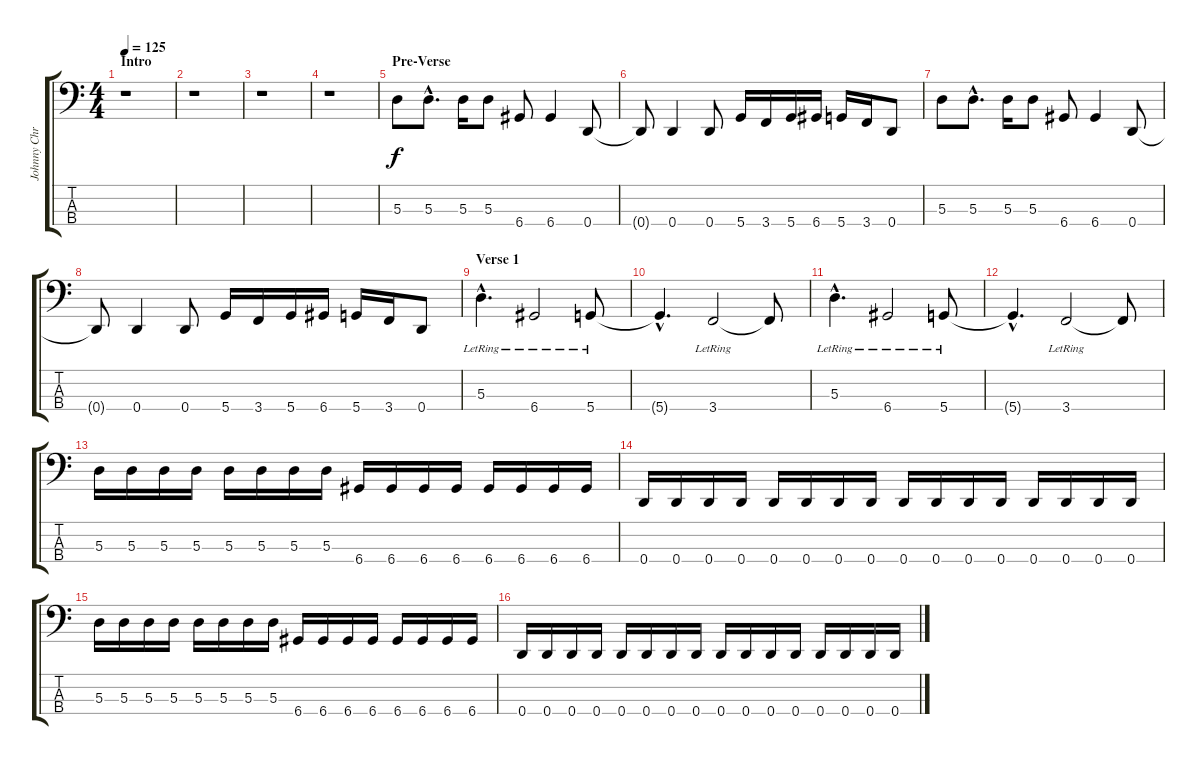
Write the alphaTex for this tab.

\track ("Johnny Christ" "Johnny Chr") {instrument electricbasspick}
\staff {score tabs}
\tuning (G2 D2 A1 D1) {hide}
\ts (4 4)
\section ("" "Intro")
\tempo 125
\clef f4
\ks c
r.1{dy f instrument electricbasspick} |
r.1 |
r.1 |
r.1 |
\section ("" "Pre-Verse")
5.3.8 5.3{hac}.8{d} 5.3.16 5.3.8 6.4.8 6.4.4 0.4.8 |
0.4{t}.8 0.4.4 0.4.8 5.4.16 3.4.16 5.4.16 6.4.16 5.4.16 3.4.16 0.4.8 |
5.3.8 5.3{hac}.8{d} 5.3.16 5.3.8 6.4.8 6.4.4 0.4.8 |
0.4{t}.8 0.4.4 0.4.8 5.4.16 3.4.16 5.4.16 6.4.16 5.4.16 3.4.16 0.4.8 |
\section ("" "Verse 1")
5.3{hac lr}.4{d} 6.4{lr}.2 5.4{lr}.8 |
5.4{hac t}.4{d} 3.4{lr}.2 3.4{t}.8 |
5.3{hac lr}.4{d} 6.4{lr}.2 5.4{lr}.8 |
5.4{hac t}.4{d} 3.4{lr}.2 3.4{t}.8 |
5.3.16 5.3.16 5.3.16 5.3.16 5.3.16 5.3.16 5.3.16 5.3.16 6.4.16 6.4.16 6.4.16 6.4.16 6.4.16 6.4.16 6.4.16 6.4.16 |
0.4.16 0.4.16 0.4.16 0.4.16 0.4.16 0.4.16 0.4.16 0.4.16 0.4.16 0.4.16 0.4.16 0.4.16 0.4.16 0.4.16 0.4.16 0.4.16 |
5.3.16 5.3.16 5.3.16 5.3.16 5.3.16 5.3.16 5.3.16 5.3.16 6.4.16 6.4.16 6.4.16 6.4.16 6.4.16 6.4.16 6.4.16 6.4.16 |
0.4.16 0.4.16 0.4.16 0.4.16 0.4.16 0.4.16 0.4.16 0.4.16 0.4.16 0.4.16 0.4.16 0.4.16 0.4.16 0.4.16 0.4.16 0.4.16
